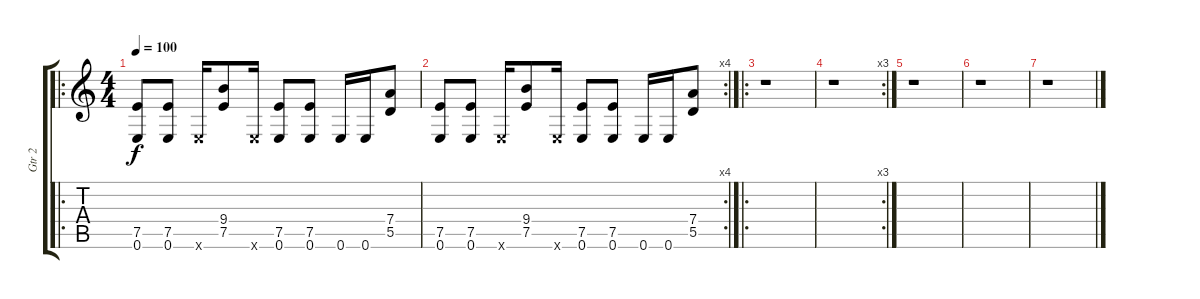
\track ("Gtr 2" "Gtr 2") {instrument distortionguitar}
\staff {score tabs}
\tuning (E4 B3 G3 D3 A2 E2) {hide}
\ro
\ts (4 4)
\tempo 100
\clef g2
\ks c
(7.5 0.6).8{dy f} (7.5 0.6).8 0.6{x}.16 (9.4 7.5).8 0.6{x}.16 (7.5 0.6).8 (7.5 0.6).8 0.6.16 0.6.16 (7.4 5.5).8 |
\rc 4
(7.5 0.6).8 (7.5 0.6).8 0.6{x}.16 (9.4 7.5).8 0.6{x}.16 (7.5 0.6).8 (7.5 0.6).8 0.6.16 0.6.16 (7.4 5.5).8 |
\ro
r.1 |
\rc 3
r.1 |
r.1 |
r.1 |
r.1
